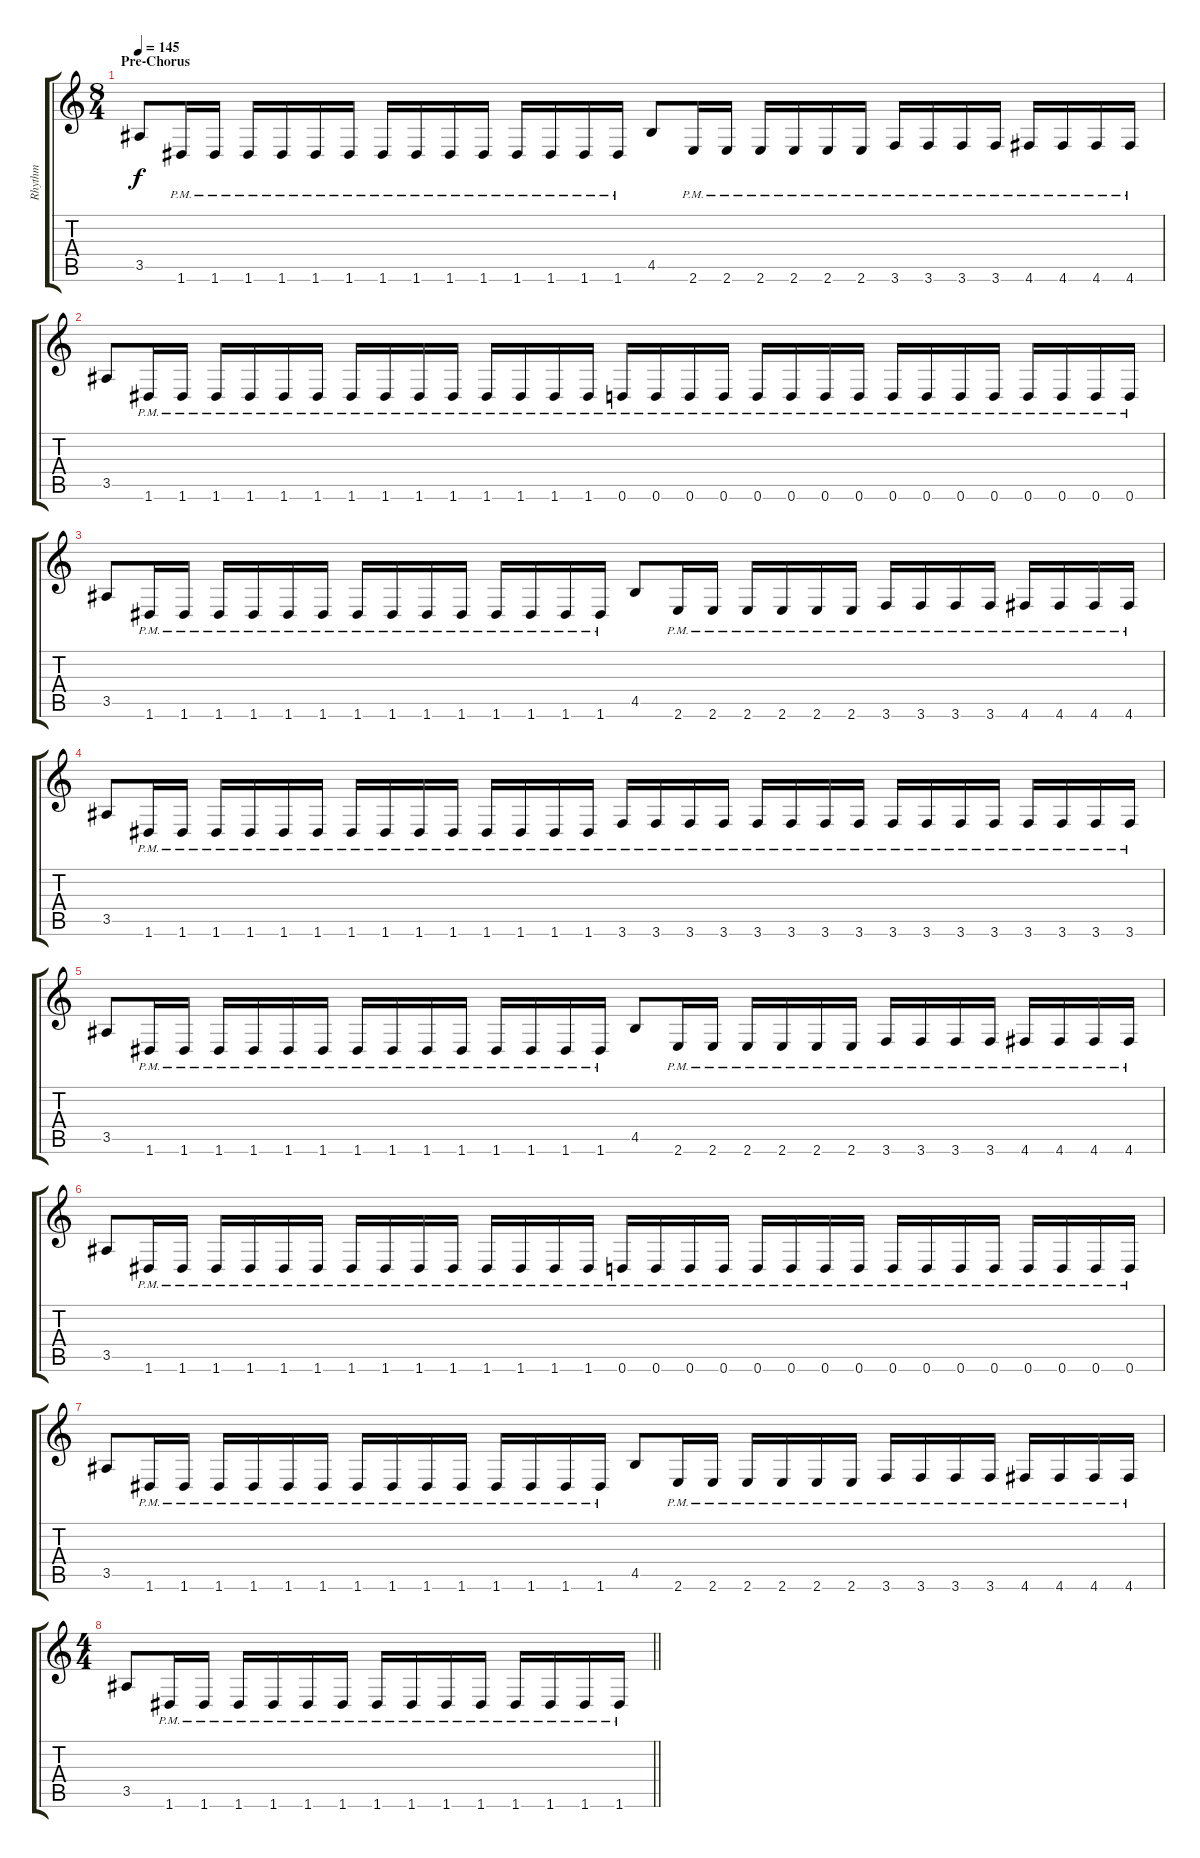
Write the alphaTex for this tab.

\track ("Rhythm" "Rhythm") {instrument distortionguitar}
\staff {score tabs}
\tuning (D4 A3 F3 C3 G2 D2) {hide}
\ts (8 4)
\section ("" "Pre-Chorus")
\tempo 145
\clef g2
\ks c
3.5.8{dy f} 1.6{pm}.16 1.6{pm}.16 1.6{pm}.16 1.6{pm}.16 1.6{pm}.16 1.6{pm}.16 1.6{pm}.16 1.6{pm}.16 1.6{pm}.16 1.6{pm}.16 1.6{pm}.16 1.6{pm}.16 1.6{pm}.16 1.6{pm}.16 4.5.8 2.6{pm}.16 2.6{pm}.16 2.6{pm}.16 2.6{pm}.16 2.6{pm}.16 2.6{pm}.16 3.6{pm}.16 3.6{pm}.16 3.6{pm}.16 3.6{pm}.16 4.6{pm}.16 4.6{pm}.16 4.6{pm}.16 4.6{pm}.16 |
3.5.8 1.6{pm}.16 1.6{pm}.16 1.6{pm}.16 1.6{pm}.16 1.6{pm}.16 1.6{pm}.16 1.6{pm}.16 1.6{pm}.16 1.6{pm}.16 1.6{pm}.16 1.6{pm}.16 1.6{pm}.16 1.6{pm}.16 1.6{pm}.16 0.6{pm}.16 0.6{pm}.16 0.6{pm}.16 0.6{pm}.16 0.6{pm}.16 0.6{pm}.16 0.6{pm}.16 0.6{pm}.16 0.6{pm}.16 0.6{pm}.16 0.6{pm}.16 0.6{pm}.16 0.6{pm}.16 0.6{pm}.16 0.6{pm}.16 0.6{pm}.16 |
3.5.8 1.6{pm}.16 1.6{pm}.16 1.6{pm}.16 1.6{pm}.16 1.6{pm}.16 1.6{pm}.16 1.6{pm}.16 1.6{pm}.16 1.6{pm}.16 1.6{pm}.16 1.6{pm}.16 1.6{pm}.16 1.6{pm}.16 1.6{pm}.16 4.5.8 2.6{pm}.16 2.6{pm}.16 2.6{pm}.16 2.6{pm}.16 2.6{pm}.16 2.6{pm}.16 3.6{pm}.16 3.6{pm}.16 3.6{pm}.16 3.6{pm}.16 4.6{pm}.16 4.6{pm}.16 4.6{pm}.16 4.6{pm}.16 |
3.5.8 1.6{pm}.16 1.6{pm}.16 1.6{pm}.16 1.6{pm}.16 1.6{pm}.16 1.6{pm}.16 1.6{pm}.16 1.6{pm}.16 1.6{pm}.16 1.6{pm}.16 1.6{pm}.16 1.6{pm}.16 1.6{pm}.16 1.6{pm}.16 3.6{pm}.16 3.6{pm}.16 3.6{pm}.16 3.6{pm}.16 3.6{pm}.16 3.6{pm}.16 3.6{pm}.16 3.6{pm}.16 3.6{pm}.16 3.6{pm}.16 3.6{pm}.16 3.6{pm}.16 3.6{pm}.16 3.6{pm}.16 3.6{pm}.16 3.6{pm}.16 |
3.5.8 1.6{pm}.16 1.6{pm}.16 1.6{pm}.16 1.6{pm}.16 1.6{pm}.16 1.6{pm}.16 1.6{pm}.16 1.6{pm}.16 1.6{pm}.16 1.6{pm}.16 1.6{pm}.16 1.6{pm}.16 1.6{pm}.16 1.6{pm}.16 4.5.8 2.6{pm}.16 2.6{pm}.16 2.6{pm}.16 2.6{pm}.16 2.6{pm}.16 2.6{pm}.16 3.6{pm}.16 3.6{pm}.16 3.6{pm}.16 3.6{pm}.16 4.6{pm}.16 4.6{pm}.16 4.6{pm}.16 4.6{pm}.16 |
3.5.8 1.6{pm}.16 1.6{pm}.16 1.6{pm}.16 1.6{pm}.16 1.6{pm}.16 1.6{pm}.16 1.6{pm}.16 1.6{pm}.16 1.6{pm}.16 1.6{pm}.16 1.6{pm}.16 1.6{pm}.16 1.6{pm}.16 1.6{pm}.16 0.6{pm}.16 0.6{pm}.16 0.6{pm}.16 0.6{pm}.16 0.6{pm}.16 0.6{pm}.16 0.6{pm}.16 0.6{pm}.16 0.6{pm}.16 0.6{pm}.16 0.6{pm}.16 0.6{pm}.16 0.6{pm}.16 0.6{pm}.16 0.6{pm}.16 0.6{pm}.16 |
3.5.8 1.6{pm}.16 1.6{pm}.16 1.6{pm}.16 1.6{pm}.16 1.6{pm}.16 1.6{pm}.16 1.6{pm}.16 1.6{pm}.16 1.6{pm}.16 1.6{pm}.16 1.6{pm}.16 1.6{pm}.16 1.6{pm}.16 1.6{pm}.16 4.5.8 2.6{pm}.16 2.6{pm}.16 2.6{pm}.16 2.6{pm}.16 2.6{pm}.16 2.6{pm}.16 3.6{pm}.16 3.6{pm}.16 3.6{pm}.16 3.6{pm}.16 4.6{pm}.16 4.6{pm}.16 4.6{pm}.16 4.6{pm}.16 |
\ts (4 4)
\barLineRight lightlight
3.5.8 1.6{pm}.16 1.6{pm}.16 1.6{pm}.16 1.6{pm}.16 1.6{pm}.16 1.6{pm}.16 1.6{pm}.16 1.6{pm}.16 1.6{pm}.16 1.6{pm}.16 1.6{pm}.16 1.6{pm}.16 1.6{pm}.16 1.6{pm}.16
